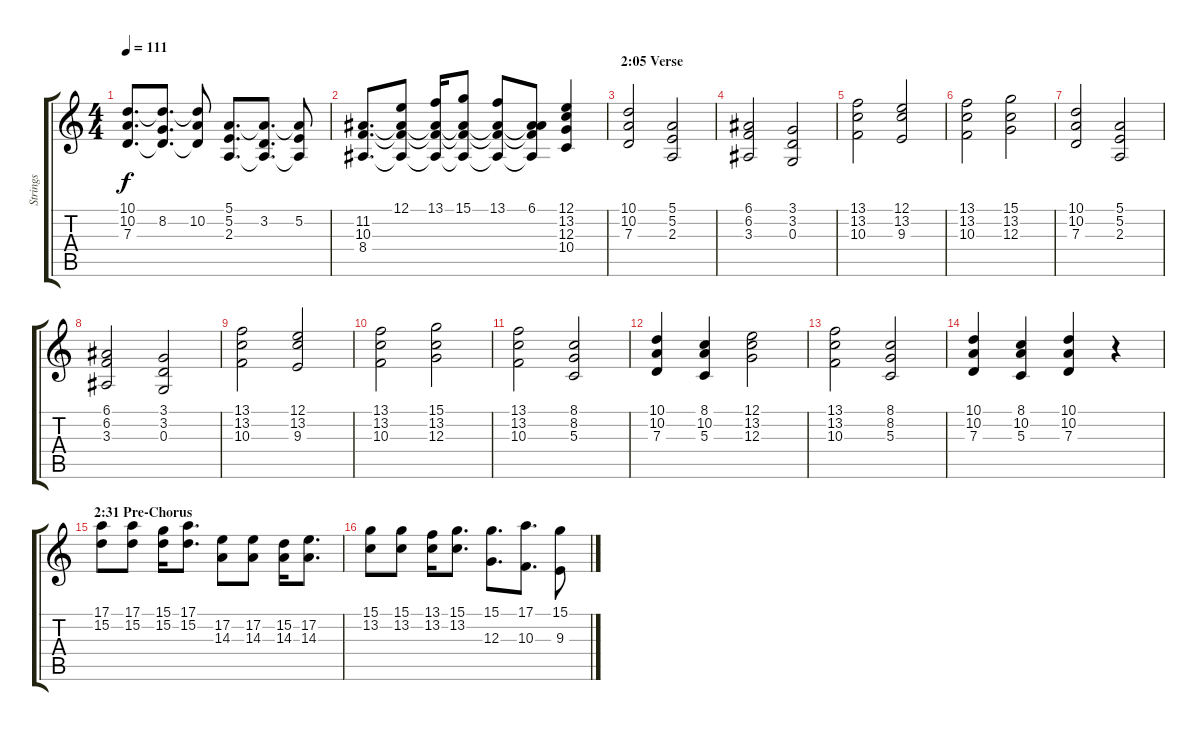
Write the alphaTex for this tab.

\track ("Strings" "Strings") {instrument stringensemble1}
\staff {score tabs}
\tuning (E4 B3 G3 D3 A2 E2) {hide}
\ts (4 4)
\tempo 111
\clef g2
\ks c
(10.1 10.2 7.3).8{d dy f} (10.1{t} 8.2 7.3{t}).8{d} (10.1{t} 10.2 7.3{t}).8 (5.1 5.2 2.3).8{d} (5.1{t} 3.2 2.3{t}).8{d} (5.1{t} 5.2 2.3{t}).8 |
(11.2 10.3 8.4).8{d} (12.1 11.2{t} 10.3{t} 8.4{t}).8 (13.1 11.2{t} 10.3{t} 8.4{t}).16 (15.1 11.2{t} 10.3{t} 8.4{t}).8 (13.1 11.2{t} 10.3{t} 8.4{t}).8 (6.1 11.2{t} 10.3{t} 8.4{t}).8 (12.1 13.2 12.3 10.4).4 |
\section ("" "2:05 Verse")
(10.1 10.2 7.3).2 (5.1 5.2 2.3).2 |
(6.1 6.2 3.3).2 (3.1 3.2 0.3).2 |
(13.1 13.2 10.3).2 (12.1 13.2 9.3).2 |
(13.1 13.2 10.3).2 (15.1 13.2 12.3).2 |
(10.1 10.2 7.3).2 (5.1 5.2 2.3).2 |
(6.1 6.2 3.3).2 (3.1 3.2 0.3).2 |
(13.1 13.2 10.3).2 (12.1 13.2 9.3).2 |
(13.1 13.2 10.3).2 (15.1 13.2 12.3).2 |
(13.1 13.2 10.3).2 (8.1 8.2 5.3).2 |
(10.1 10.2 7.3).4 (8.1 10.2 5.3).4 (12.1 13.2 12.3).2 |
(13.1 13.2 10.3).2 (8.1 8.2 5.3).2 |
(10.1 10.2 7.3).4 (8.1 10.2 5.3).4 (10.1 10.2 7.3).4 r.4 |
\section ("" "2:31 Pre-Chorus")
(17.1 15.2).8 (17.1 15.2).8 (15.1 15.2).16 (17.1 15.2).8{d} (17.2 14.3).8 (17.2 14.3).8 (15.2 14.3).16 (17.2 14.3).8{d} |
(15.1 13.2).8 (15.1 13.2).8 (13.1 13.2).16 (15.1 13.2).8{d} (15.1 12.3).8{d} (17.1 10.3).8{d} (15.1 9.3).8
